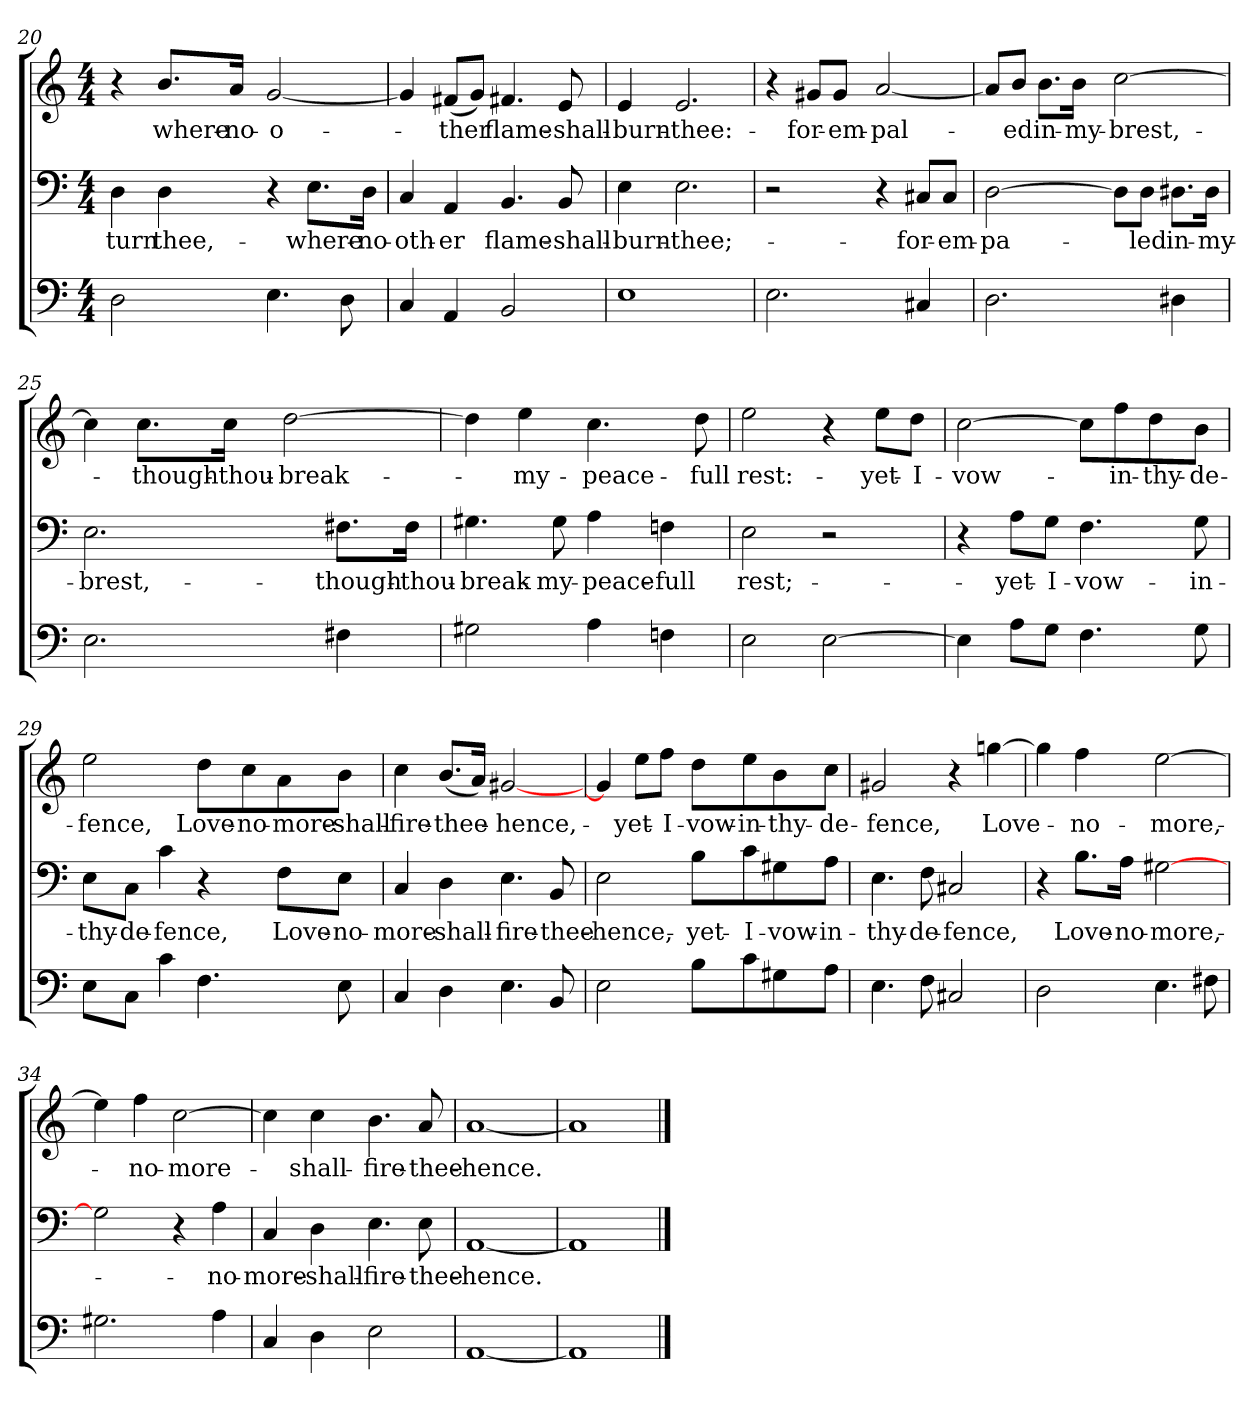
**kern	**kern	**text	**kern	**text
*part3	*part2	*part2	*part1	*part1
*staff3	*staff2	*staff2	*staff1	*staff1
!!LO:LB:g=z
*clefF4	*clefF4	*	*clefG2	*
*k[]	*k[]	*	*k[]	*
*C:	*C:	*	*C:	*
*M4/4	*M4/4	*	*M4/4	*
=20	=20	=20	=20	=20
2D\	4D\	-turn	4r	.
.	4D\	thee,-	8.b/L	where-
.	.	.	16a/Jk	no-
4.E\	4r	.	[2g/	o-
.	8.E\L	where-	.	.
8D\	.	.	.	.
.	16D\Jk	no-	.	.
=21	=21	=21	=21	=21
4C/	4C/	oth-	4g/]	.
4AA/	4AA/	-er	(8f#X/L	-ther
.	.	.	8g/J)	.
2BB/	4.BB/	flame-	4.f#X/	flame-
.	8BB/	shall-	8e/	shall-
=22	=22	=22	=22	=22
1E\	4E\	burn-	4e/	burn-
.	2.E\	thee;-	2.e/	thee:-
=23	=23	=23	=23	=23
2.E\	2r	.	4r	.
.	.	.	8g#X/L	for-
.	.	.	8g#/J	em-
.	4r	.	[2a/	-pal-
4C#X/	8C#X/L	for-	.	.
.	8C#/J	em-	.	.
=24	=24	=24	=24	=24
2.D\	[2D\	-pa-	8a/L]	.
.	.	.	8b/J	-ed
.	.	.	8.b\L	in-
.	.	.	16b\Jk	my-
.	8D\L]	.	[2cc\	brest,-
.	8D\J	-led	.	.
4D#X\	8.D#X\L	in-	.	.
.	16D#\Jk	my-	.	.
!!LO:LB:g=z
=25	=25	=25	=25	=25
2.E\	2.E\	brest,-	4cc\]	.
.	.	.	8.cc\L	though-
.	.	.	16cc\Jk	thou-
.	.	.	[2dd\	break-
4F#X\	8.F#X\L	though-	.	.
.	16F#\Jk	thou-	.	.
=26	=26	=26	=26	=26
2G#X\	4.G#X\	break-	4dd\]	.
.	.	.	4ee\	my-
.	8G#\	my-	.	.
4A\	4A\	peace-	4.cc\	peace-
4Fn\	4Fn\	-full	.	.
.	.	.	8dd\	-full
=27	=27	=27	=27	=27
2E\	2E\	rest;-	2ee\	rest:-
[2E\	2r	.	4r	.
.	.	.	8ee\L	yet-
.	.	.	8dd\J	I-
=28	=28	=28	=28	=28
4E\]	4r	.	[2cc\	vow-
8A\L	8A\L	yet-	.	.
8G\J	8G\J	I-	.	.
4.F\	4.F\	vow-	8cc\L]	.
.	.	.	8ff\	in-
.	.	.	8dd\	thy-
8G\	8G\	in-	8b\J	de-
!!LO:LB:g=z
=29	=29	=29	=29	=29
8E\L	8E\L	thy-	2ee\	-fence,
8C\J	8C\J	de-	.	.
4c\	4c\	-fence,	.	.
4.F\	4r	.	8dd\L	Love-
.	.	.	8cc\	no-
.	8F\L	Love-	8a\	more-
8E\	8E\J	no-	8b\J	shall-
=30	=30	=30	=30	=30
4C/	4C/	more-	4cc\	fire-
4D\	4D\	shall-	(8.b/L	thee-
.	.	.	16a/Jk)	.
4.E\	4.E\	fire-	[2g#X/	hence,-
8BB/	8BB/	thee-	.	.
=31	=31	=31	=31	=31
2E\	2E\	hence,-	4g/]	.
.	.	.	8ee\L	yet-
.	.	.	8ff\J	I-
8B\L	8B\L	yet-	8dd\L	vow-
8c\	8c\	I-	8ee\	in-
8G#X\	8G#X\	vow-	8b\	thy-
8A\J	8A\J	in-	8cc\J	de-
=32	=32	=32	=32	=32
4.E\	4.E\	thy-	2g#X/	-fence,
8F\	8F\	de-	.	.
2C#X/	2C#X/	-fence,	4r	.
.	.	.	[4ggn\	Love-
!!LO:PB:g=z
=33	=33	=33	=33	=33
2D\	4r	.	4gg\]	.
.	8.B\L	Love-	4ff\	no-
.	16A\Jk	no-	.	.
4.E\	[2G#X\	more,-	[2ee\	more,-
8F#X\	.	.	.	.
=34	=34	=34	=34	=34
2.G#X\	2G\]	.	4ee\]	.
.	.	.	4ff\	no-
.	4r	.	[2cc\	more-
4A\	4A\	no-	.	.
=35	=35	=35	=35	=35
4C/	4C/	more-	4cc\]	.
4D\	4D\	shall-	4cc\	shall-
2E\	4.E\	fire-	4.b\	fire-
.	8E\	thee-	8a/	thee-
=36	=36	=36	=36	=36
[1AA/	[1AA/	hence.-	[1a/	hence.-
=37	=37	=37	=37	=37
1AA/]	1AA/]	-	1a/]	-
==	==	==	==	==
*-	*-	*-	*-	*-
